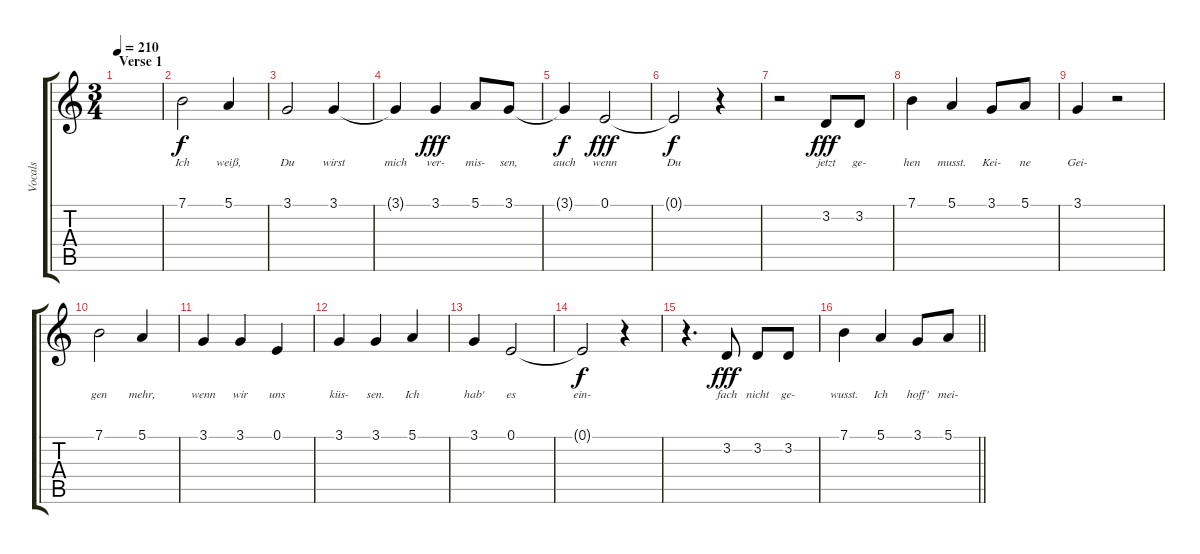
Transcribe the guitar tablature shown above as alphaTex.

\track ("Vocals" "Vocals") {instrument sopranosax}
\staff {score tabs}
\tuning (E4 B3 G3 D3 A2 E2) {hide}
\ts (3 4)
\section ("" "Verse 1")
\tempo 210
\clef g2
\ks c
|
7.1.2{lyrics (0 "Ich") lyrics (1 "") lyrics (2 "") lyrics (3 "") lyrics (4 "")} 5.1.4{lyrics (0 "weiß,") lyrics (1 "") lyrics (2 "") lyrics (3 "") lyrics (4 "")} |
3.1.2{lyrics (0 "Du") lyrics (1 "") lyrics (2 "") lyrics (3 "") lyrics (4 "")} 3.1.4{lyrics (0 "wirst") lyrics (1 "") lyrics (2 "") lyrics (3 "") lyrics (4 "")} |
3.1{t}.4{lyrics (0 "mich") lyrics (1 "") lyrics (2 "") lyrics (3 "") lyrics (4 "") dy f} 3.1.4{lyrics (0 "ver-") lyrics (1 "") lyrics (2 "") lyrics (3 "") lyrics (4 "") dy fff} 5.1.8{lyrics (0 "mis-") lyrics (1 "") lyrics (2 "") lyrics (3 "") lyrics (4 "")} 3.1.8{lyrics (0 "sen,") lyrics (1 "") lyrics (2 "") lyrics (3 "") lyrics (4 "")} |
3.1{t}.4{lyrics (0 "auch") lyrics (1 "") lyrics (2 "") lyrics (3 "") lyrics (4 "") dy f} 0.1.2{lyrics (0 "wenn") lyrics (1 "") lyrics (2 "") lyrics (3 "") lyrics (4 "") dy fff} |
0.1{t}.2{lyrics (0 "Du") lyrics (1 "") lyrics (2 "") lyrics (3 "") lyrics (4 "") dy f} r.4 |
r.2 3.2.8{lyrics (0 "jetzt") lyrics (1 "") lyrics (2 "") lyrics (3 "") lyrics (4 "") dy fff} 3.2.8{lyrics (0 "ge-") lyrics (1 "") lyrics (2 "") lyrics (3 "") lyrics (4 "")} |
7.1.4{lyrics (0 "hen") lyrics (1 "") lyrics (2 "") lyrics (3 "") lyrics (4 "")} 5.1.4{lyrics (0 "musst.") lyrics (1 "") lyrics (2 "") lyrics (3 "") lyrics (4 "")} 3.1.8{lyrics (0 "Kei-") lyrics (1 "") lyrics (2 "") lyrics (3 "") lyrics (4 "")} 5.1.8{lyrics (0 "ne") lyrics (1 "") lyrics (2 "") lyrics (3 "") lyrics (4 "")} |
3.1.4{lyrics (0 "Gei-") lyrics (1 "") lyrics (2 "") lyrics (3 "") lyrics (4 "")} r.2 |
7.1.2{lyrics (0 "gen") lyrics (1 "") lyrics (2 "") lyrics (3 "") lyrics (4 "")} 5.1.4{lyrics (0 "mehr,") lyrics (1 "") lyrics (2 "") lyrics (3 "") lyrics (4 "")} |
3.1.4{lyrics (0 "wenn") lyrics (1 "") lyrics (2 "") lyrics (3 "") lyrics (4 "")} 3.1.4{lyrics (0 "wir") lyrics (1 "") lyrics (2 "") lyrics (3 "") lyrics (4 "")} 0.1.4{lyrics (0 "uns") lyrics (1 "") lyrics (2 "") lyrics (3 "") lyrics (4 "")} |
3.1.4{lyrics (0 "küs-") lyrics (1 "") lyrics (2 "") lyrics (3 "") lyrics (4 "")} 3.1.4{lyrics (0 "sen.") lyrics (1 "") lyrics (2 "") lyrics (3 "") lyrics (4 "")} 5.1.4{lyrics (0 "Ich") lyrics (1 "") lyrics (2 "") lyrics (3 "") lyrics (4 "")} |
3.1.4{lyrics (0 "hab'") lyrics (1 "") lyrics (2 "") lyrics (3 "") lyrics (4 "")} 0.1.2{lyrics (0 "es") lyrics (1 "") lyrics (2 "") lyrics (3 "") lyrics (4 "")} |
0.1{t}.2{lyrics (0 "ein-") lyrics (1 "") lyrics (2 "") lyrics (3 "") lyrics (4 "") dy f} r.4 |
r.4{d} 3.2.8{lyrics (0 "fach") lyrics (1 "") lyrics (2 "") lyrics (3 "") lyrics (4 "") dy fff} 3.2.8{lyrics (0 "nicht") lyrics (1 "") lyrics (2 "") lyrics (3 "") lyrics (4 "")} 3.2.8{lyrics (0 "ge-") lyrics (1 "") lyrics (2 "") lyrics (3 "") lyrics (4 "")} |
\barLineRight lightlight
7.1.4{lyrics (0 "wusst.") lyrics (1 "") lyrics (2 "") lyrics (3 "") lyrics (4 "")} 5.1.4{lyrics (0 "Ich") lyrics (1 "") lyrics (2 "") lyrics (3 "") lyrics (4 "")} 3.1.8{lyrics (0 "hoff'") lyrics (1 "") lyrics (2 "") lyrics (3 "") lyrics (4 "")} 5.1.8{lyrics (0 "mei-") lyrics (1 "") lyrics (2 "") lyrics (3 "") lyrics (4 "")}
